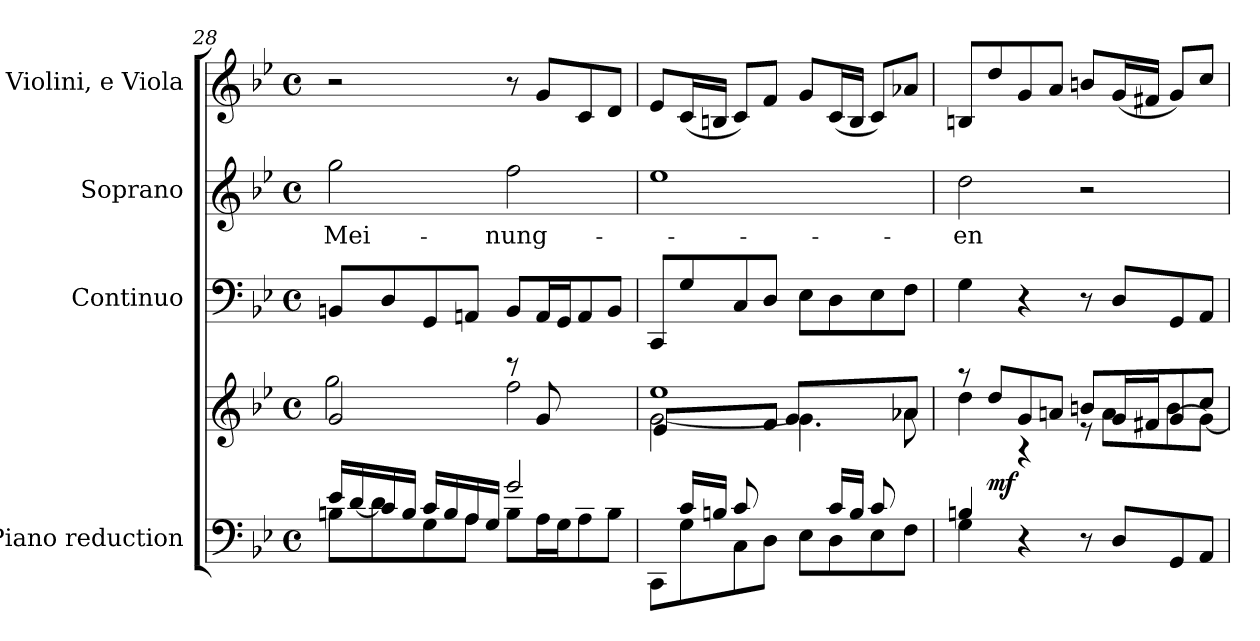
**kern	**kern	**dynam	**kern	**kern	**text	**kern
*part4	*part4	*part4	*part3	*part2	*part2	*part1
*staff5	*staff4	*staff4/5	*staff3	*staff2	*staff2	*staff1
*I"Piano reduction	*	*	*I"Continuo	*I"Soprano	*	*I"Violini, e Viola
*I'Pno	*	*	*	*	*	*
*clefF4	*clefG2	*	*clefF4	*clefG2	*	*clefG2
*k[b-e-]	*k[b-e-]	*	*k[b-e-]	*k[b-e-]	*	*k[b-e-]
*M4/4	*M4/4	*	*M4/4	*M4/4	*	*M4/4
*met(c)	*met(c)	*	*met(c)	*met(c)	*	*met(c)
=28	=28	=28	=28	=28	=28	=28
*^	*^	*	*	*	*	*
*	*^	*	*	*	*	*	*	*
!	!	!	!	!	!	!	!	!LO:LY:b	!
2.ryy	16e-/LL	8Bn\L	2g/	2gg\	.	8BBn/L	2gg\	Mei-	2r
.	[16d/	.	.	.	.	.	.	.	.
.	16c/	8d\]	.	.	.	8D/	.	.	.
.	16B/JJ	.	.	.	.	.	.	.	.
.	16c/LL	8G\	.	.	.	8GG/	.	.	.
.	16B/	.	.	.	.	.	.	.	.
.	16A/	8A\J	.	.	.	8AAn/J	.	.	.
.	16G/JJ	.	.	.	.	.	.	.	.
!	!	!	!	!	!	!	!	!LO:LY:b	!
.	2g/	8B\L	8r	2ff\	.	8BB/L	2ff\	-nung-	8r
.	.	16A\L	8g/L	.	.	16AA/L	.	.	8g/L
.	.	16G\J	.	.	.	16GG/J	.	.	.
8c/	.	8A\	4ryy	.	.	8AA/	.	.	8c/
8d/J	.	8B\J	.	.	.	8BB/J	.	.	8d/J
*	*v	*v	*	*	*	*	*	*	*
=29	=29	=29	=29	=29	=29	=29	=29	=29
*	*	*	*^	*	*	*	*	*
8ryy	8CC\L	1ee-	[2g\	8e-/L	.	8CC/L	1ee-	.	8e-/L
16c/L	8G\	.	.	4ryy	.	8G/	.	.	(16c/L
16Bn/J	.	.	.	.	.	.	.	.	16Bn/JJ
8c/	8C\	.	.	.	.	8C/	.	.	8c/L)
4ryy	8D\J	.	.	8f/J	.	8D/J	.	.	8f/J
.	8E-\L	.	4.g\]	8g/L	.	8E-\L	.	.	8g/L
16c/L	8D\	.	.	4ryy	.	8D\	.	.	(16c/L
16B/J	.	.	.	.	.	.	.	.	16B/JJ
8c/	8E-\	.	.	.	.	8E-\	.	.	8c/L)
8ryy	8F\J	.	8a-X\	8a-/J	.	8F\J	.	.	8a-X/J
!!LO:LB:g=z
=30	=30	=30	=30	=30	=30	=30	=30	=30	=30
!	!	!	!	!	!	!	!	!LO:LY:b	!
*	*	*	*v	*v	*	*	*	*	*
4Bn/	4G\	8r	4dd\	.	4G\	2dd\	en	8Bn/L
!	!	!	!	!LO:DY:b	!	!	!	!
.	.	8dd/L	.	mf	.	.	.	8dd/
4r	4ryy	8g/	4r	.	4r	.	.	8g/
.	.	8an/J	.	.	.	.	.	8a/J
8r	8ryy	8bn/L	8r	.	8r	2r	.	8bn/L
8D/L	8ryy	16g/L	8a\L	.	8D/L	.	.	(16g/L
.	.	16f#X/J	.	.	.	.	.	16f#X/JJ
8GG/	4ryy	[<8g/	8b\	.	8GG/	.	.	8g/L)
8AA/J	.	8cc/J	8g\J_	.	8AA/J	.	.	8cc/J
*v	*v	*	*	*	*	*	*	*
*	*v	*v	*	*	*	*	*
=	=	=	=	=	=	=
*-	*-	*-	*-	*-	*-	*-
